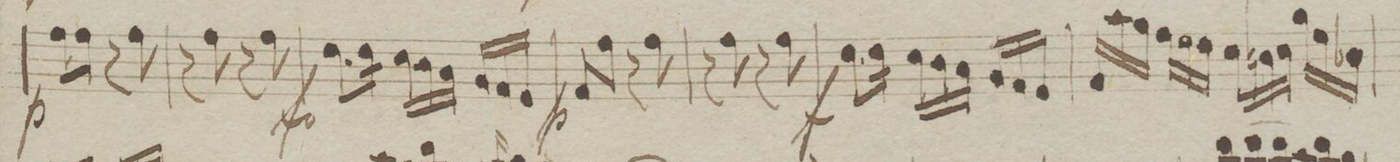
**kern	**dynam
*I"Violin 2do	*
*clefG2	*
*k[b-]	*
*M2/4	*
8ff\L	p
8ff\J	.
8r	.
8ff\	.
=29	=29
8r	.
8ff\	.
8r	.
8ff\	.
=30	=30
8.dd\L	f
16dd\Jk	.
24cc\LL	.
24b-\	.
24a\JJ	.
24g/LL	.
24f/	.
24e/JJ	.
=31	=31
8f/L	p
8ff\J	.
8r	.
8ff\	.
=32	=32
8r	.
8ff\	.
8r	.
8ff\	.
=33	=33
8.dd\L	f
16dd\Jk	.
24cc\LL	.
24b-\	.
24a\JJ	.
24g/LL	.
24f/	.
24e/JJ	.
=34	=34
24f/LL	.
24aa\	.
24gg\JJ	.
24ff\LL	.
24ee\	.
24dd\JJ	.
24cc\LL	.
24bn\	.
24cc\JJ	.
24gg\LL	.
24ee\	.
24b-X\JJ	.
=35	=35
*-	*-
